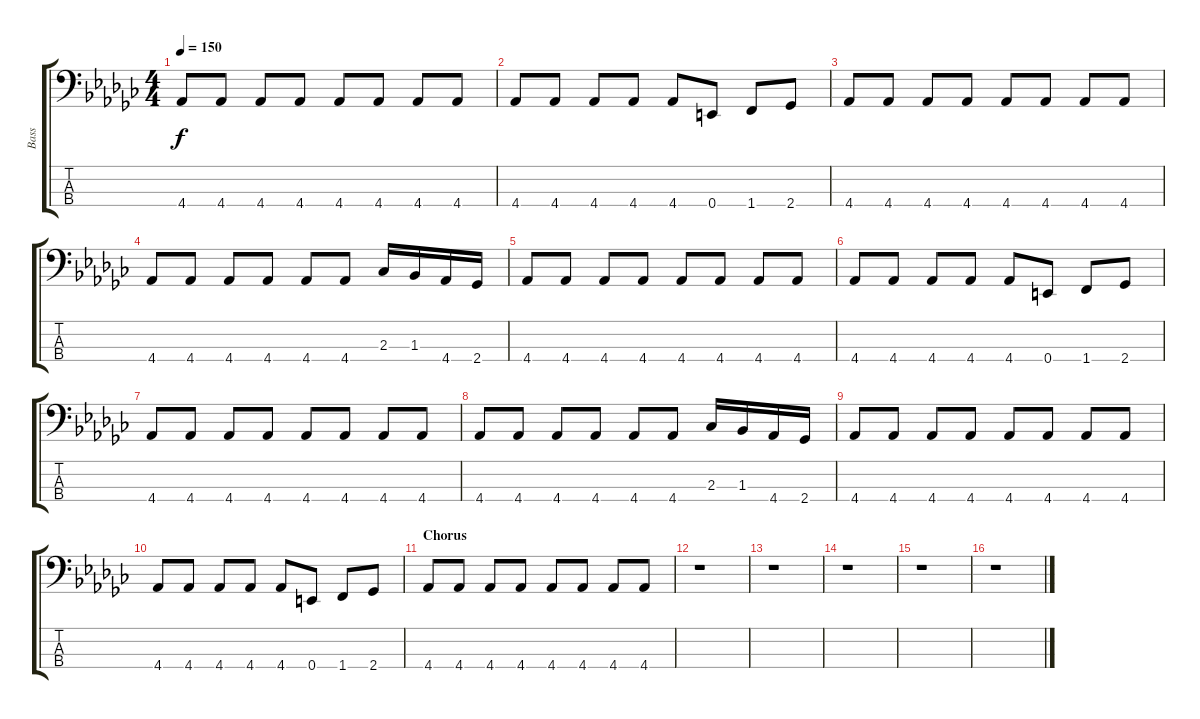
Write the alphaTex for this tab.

\track ("Bass" "Bass") {instrument electricbasspick}
\staff {score tabs}
\tuning (G2 D2 A1 E1) {hide}
\ts (4 4)
\tempo 150
\clef f4
\ks gb
4.4.8{dy f} 4.4.8 4.4.8 4.4.8 4.4.8 4.4.8 4.4.8 4.4.8 |
4.4.8 4.4.8 4.4.8 4.4.8 4.4.8 0.4.8 1.4.8 2.4.8 |
4.4.8 4.4.8 4.4.8 4.4.8 4.4.8 4.4.8 4.4.8 4.4.8 |
4.4.8 4.4.8 4.4.8 4.4.8 4.4.8 4.4.8 2.3.16 1.3.16 4.4.16 2.4.16 |
4.4.8 4.4.8 4.4.8 4.4.8 4.4.8 4.4.8 4.4.8 4.4.8 |
4.4.8 4.4.8 4.4.8 4.4.8 4.4.8 0.4.8 1.4.8 2.4.8 |
4.4.8 4.4.8 4.4.8 4.4.8 4.4.8 4.4.8 4.4.8 4.4.8 |
4.4.8 4.4.8 4.4.8 4.4.8 4.4.8 4.4.8 2.3.16 1.3.16 4.4.16 2.4.16 |
4.4.8 4.4.8 4.4.8 4.4.8 4.4.8 4.4.8 4.4.8 4.4.8 |
4.4.8 4.4.8 4.4.8 4.4.8 4.4.8 0.4.8 1.4.8 2.4.8 |
\section ("" "Chorus")
4.4.8 4.4.8 4.4.8 4.4.8 4.4.8 4.4.8 4.4.8 4.4.8 |
r.1 |
r.1 |
r.1 |
r.1 |
r.1
